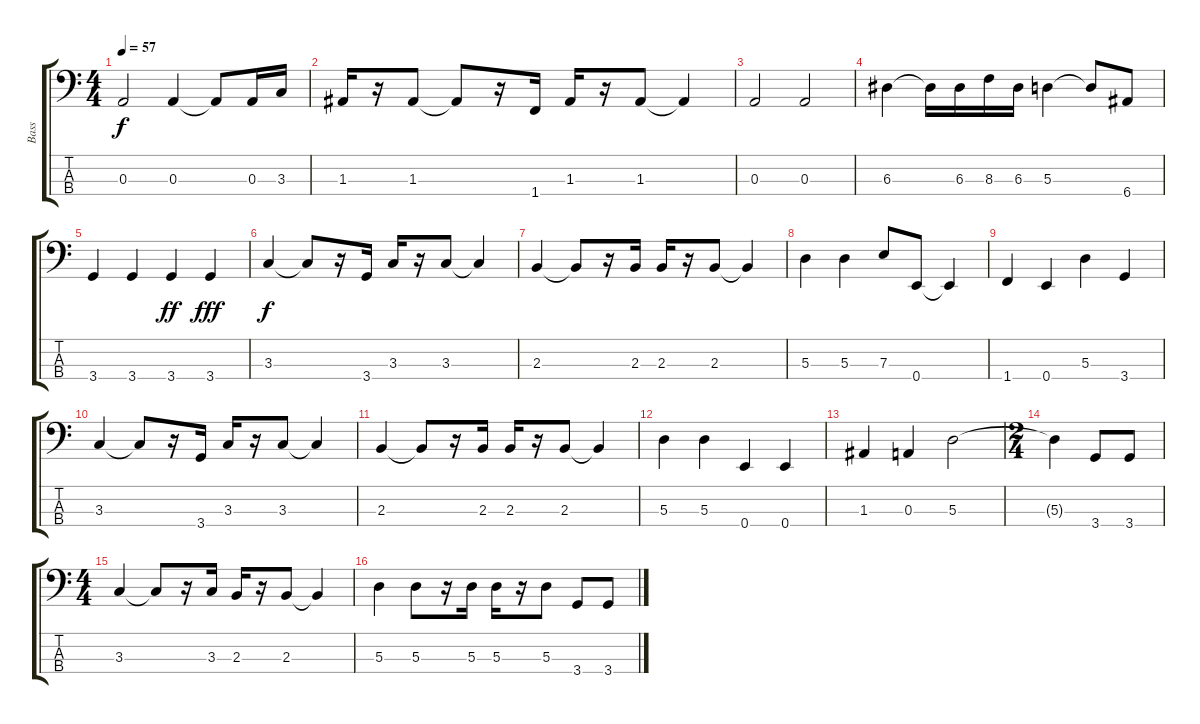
\track ("Bass" "Bass") {instrument electricbasspick}
\staff {score tabs}
\tuning (G2 D2 A1 E1) {hide}
\ts (4 4)
\tempo 57
\clef f4
\ks c
0.3.2{dy f} 0.3.4 0.3{t}.8 0.3.16 3.3.16 |
1.3.16 r.16 1.3.8 1.3{t}.8 r.16 1.4.16 1.3.16 r.16 1.3.8 1.3{t}.4 |
0.3.2 0.3.2 |
6.3.4 6.3{t}.16 6.3.16 8.3.16 6.3.16 5.3.4 5.3{t}.8 6.4.8 |
3.4.4 3.4.4 3.4.4{dy ff} 3.4.4{dy fff} |
3.3.4{dy f} 3.3{t}.8 r.16 3.4.16 3.3.16 r.16 3.3.8 3.3{t}.4 |
2.3.4 2.3{t}.8 r.16 2.3.16 2.3.16 r.16 2.3.8 2.3{t}.4 |
5.3.4 5.3.4 7.3.8 0.4.8 0.4{t}.4 |
1.4.4 0.4.4 5.3.4 3.4.4 |
3.3.4 3.3{t}.8 r.16 3.4.16 3.3.16 r.16 3.3.8 3.3{t}.4 |
2.3.4 2.3{t}.8 r.16 2.3.16 2.3.16 r.16 2.3.8 2.3{t}.4 |
5.3.4 5.3.4 0.4.4 0.4.4 |
1.3.4 0.3.4 5.3.2 |
\ts (2 4)
5.3{t}.4 3.4.8 3.4.8 |
\ts (4 4)
3.3.4 3.3{t}.8 r.16 3.3.16 2.3.16 r.16 2.3.8 2.3{t}.4 |
5.3.4 5.3.8 r.16 5.3.16 5.3.16 r.16 5.3.8 3.4.8 3.4.8
